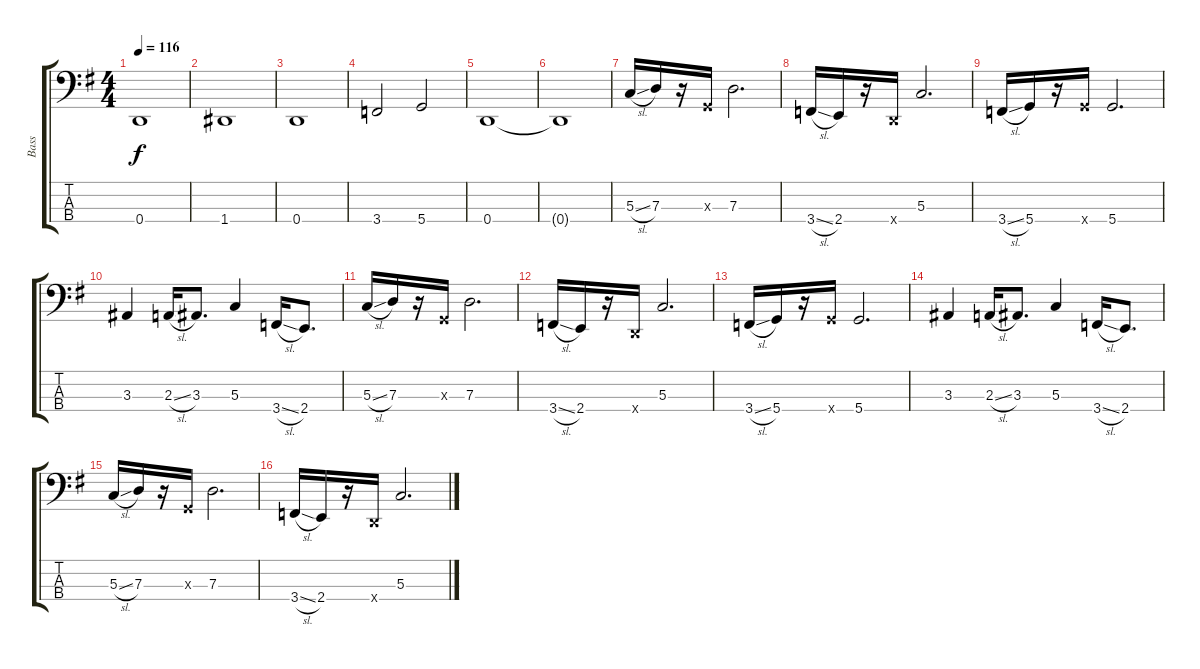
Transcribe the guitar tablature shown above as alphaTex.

\track ("Bass" "Bass") {instrument electricbassfinger}
\staff {score tabs}
\tuning (F2 C2 G1 D1) {hide}
\ts (4 4)
\tempo 116
\clef f4
\ks eminor
0.4.1{dy f} |
1.4.1 |
0.4.1 |
3.4.2 5.4.2 |
0.4.1 |
0.4{t}.1 |
5.3{sl}.16 7.3.16 r.16 0.3{x}.16 7.3.2{d} |
3.4{sl}.16 2.4.16 r.16 0.4{x}.16 5.3.2{d} |
3.4{sl}.16 5.4.16 r.16 5.4{x}.16 5.4.2{d} |
3.3.4 2.3{sl}.16 3.3.8{d} 5.3.4 3.4{sl}.16 2.4.8{d} |
5.3{sl}.16 7.3.16 r.16 0.3{x}.16 7.3.2{d} |
3.4{sl}.16 2.4.16 r.16 0.4{x}.16 5.3.2{d} |
3.4{sl}.16 5.4.16 r.16 5.4{x}.16 5.4.2{d} |
3.3.4 2.3{sl}.16 3.3.8{d} 5.3.4 3.4{sl}.16 2.4.8{d} |
5.3{sl}.16 7.3.16 r.16 0.3{x}.16 7.3.2{d} |
3.4{sl}.16 2.4.16 r.16 0.4{x}.16 5.3.2{d}
